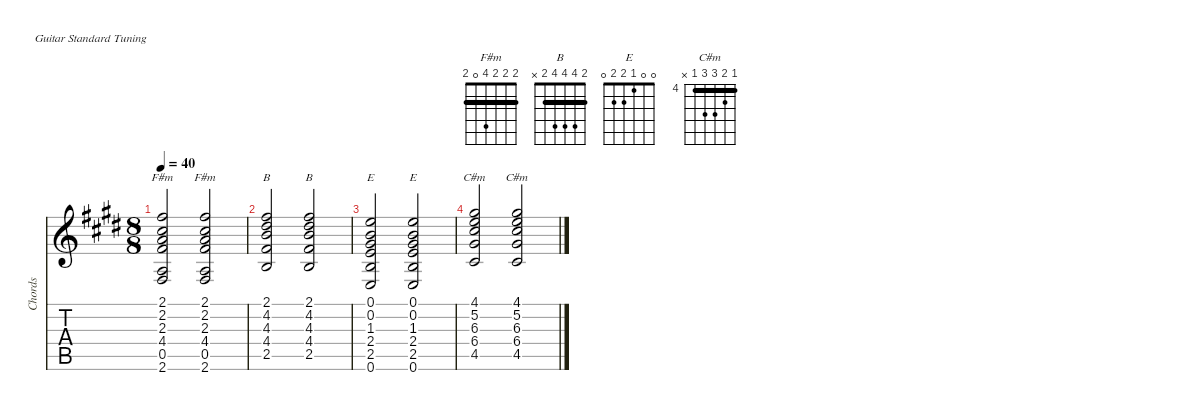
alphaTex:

\defaultSystemsLayout 4
\hideDynamics
\bracketExtendMode nobrackets
\track ("Chords" "Chords") {defaultSystemsLayout 4 instrument acousticguitarsteel}
\staff {score tabs}
\tuning (E4 B3 G3 D3 A2 E2)
\chord ("F#m" 2 2 2 4 0 2) {showfingering false barre (2 2)}
\chord ("B" 2 4 4 4 2 x) {showfingering false barre 2}
\chord ("E" 0 0 1 2 2 0) {showfingering false}
\chord ("C#m" 4 5 6 6 4 x) {firstfret 4 showfingering false barre 4}
\ts (8 8)
\beaming (8 2 2 2 2)
\tempo 40
\clef g2
\scale
0.345904
\ks e
(2.6{acc #} 0.5{acc forcenatural} 4.4{acc #} 2.3{acc forcenatural} 2.2{acc #} 2.1{acc #}).2{ch "F#m" dy mf instrument acousticguitarsteel beam Up} (2.6{acc #} 0.5{acc forcenatural} 4.4{acc #} 2.3{acc forcenatural} 2.2{acc #} 2.1{acc #}).2{ch "F#m" beam Up} |
(2.5{acc forcenatural} 4.4{acc #} 4.3{acc forcenatural} 4.2{acc #} 2.1{acc #}).2{ch "B" beam Up} (2.5{acc forcenatural} 4.4{acc #} 4.3{acc forcenatural} 4.2{acc #} 2.1{acc #}).2{ch "B" beam Up} |
\scale
0.211102 (0.6{acc forcenatural} 2.5{acc forcenatural} 2.4{acc forcenatural} 1.3{acc #} 0.2{acc forcenatural} 0.1{acc forcenatural}).2{ch "E" beam Up} (0.6{acc forcenatural} 2.5{acc forcenatural} 2.4{acc forcenatural} 1.3{acc #} 0.2{acc forcenatural} 0.1{acc forcenatural}).2{ch "E" beam Up} |
\scale
0.231893 (4.5{acc #} 6.4{acc #} 6.3{acc #} 5.2{acc forcenatural} 4.1{acc #}).2{ch "C#m" beam Up} (4.5{acc #} 6.4{acc #} 6.3{acc #} 5.2{acc forcenatural} 4.1{acc #}).2{ch "C#m" beam Up}
